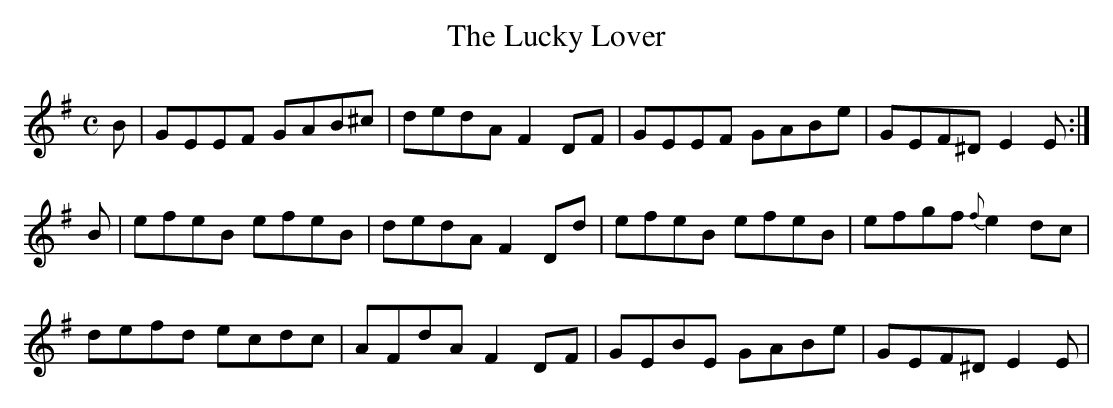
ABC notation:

X:1
T: The Lucky Lover
M: C
L: 1/8
K: Em
B | GEEF GAB^c | dedA F2 DF | GEEF GABe | GEF^D E2 E :|
B | efeB efeB | dedA F2 Dd | efeB efeB | efgf {f}e2 dc |
defd ecdc | AFdA F2 DF | GEBE GABe | GEF^D E2 E |
